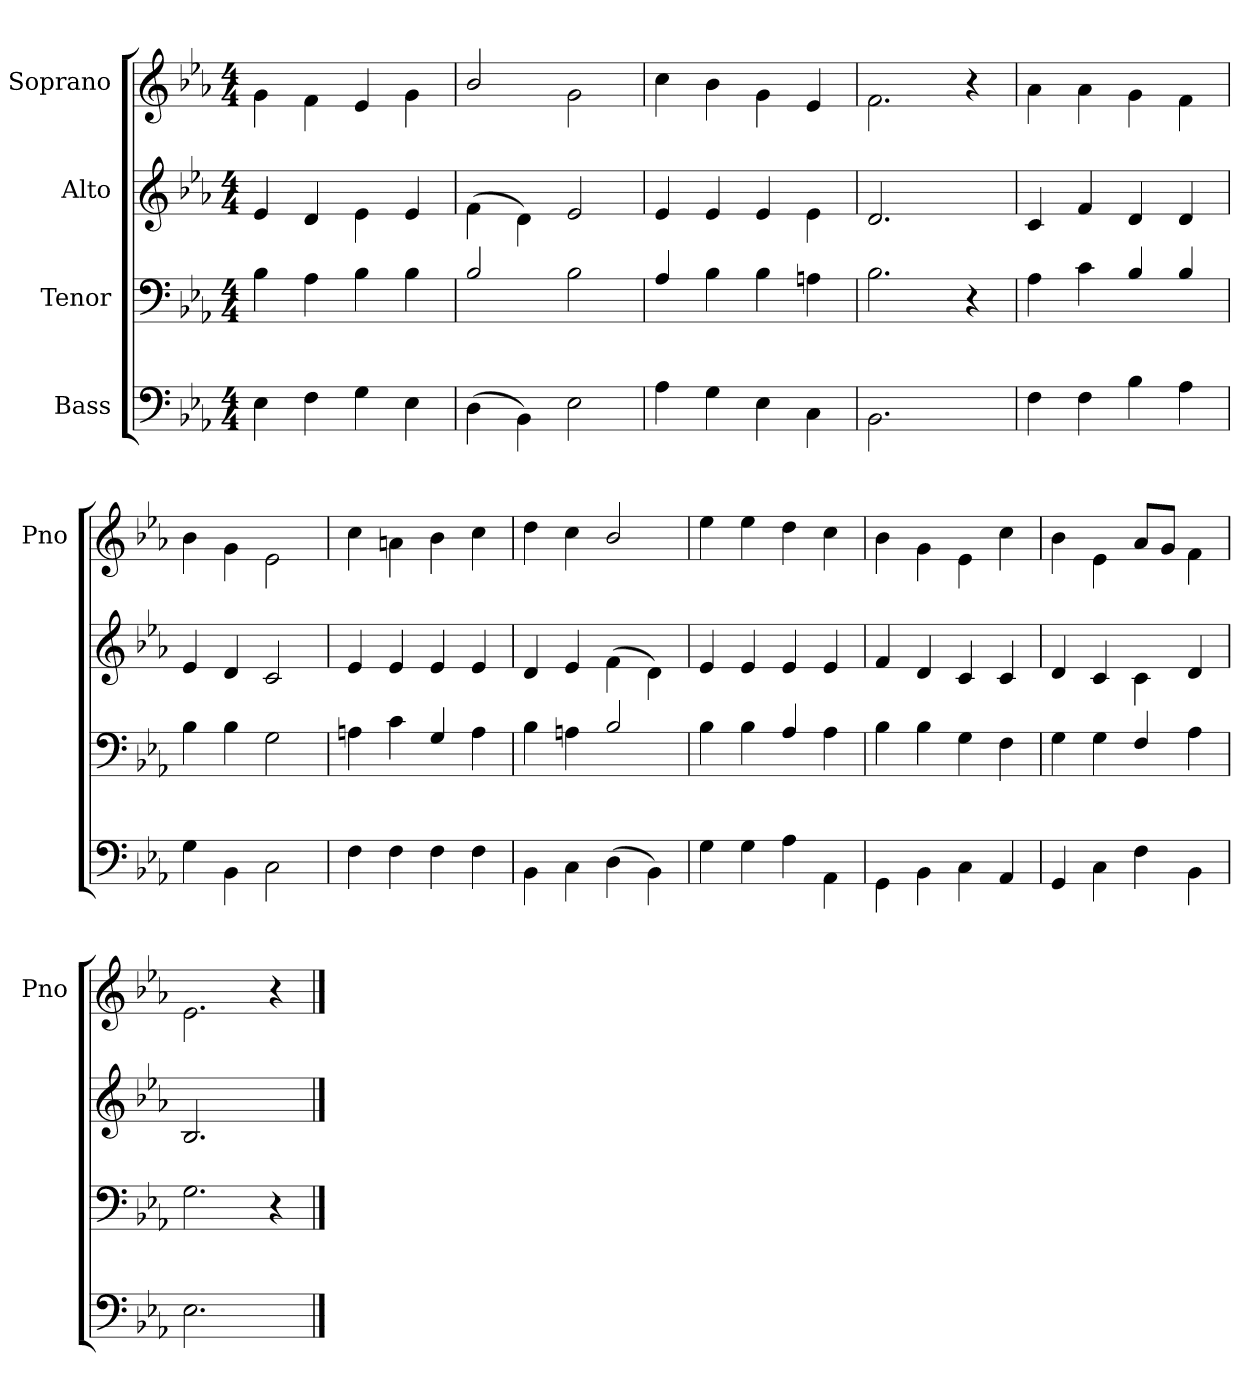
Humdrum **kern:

**kern	**kern	**kern	**kern
*part4	*part3	*part2	*part1
*staff4	*staff3	*staff2	*staff1
*I"Bass	*I"Tenor	*I"Alto	*I"Soprano
*	*	*	*I'Pno
*clefF4	*clefF4	*clefG2	*clefG2
*k[b-e-a-]	*k[b-e-a-]	*k[b-e-a-]	*k[b-e-a-]
*E-:	*E-:	*E-:	*E-:
*M4/4	*M4/4	*M4/4	*M4/4
=	=	=	=
4E-\	4B-\	4e-/	4g\
4F\	4A-\	4d/	4f\
4G\	4B-\	4e-\	4e-/
4E-\	4B-\	4e-/	4g\
=	=	=	=
(<4D\	2B-/	(<4f\	2b-/
4BB-\)	.	4d\)	.
2E-\	2B-\	2e-/	2g\
=	=	=	=
4A-\	4A-/	4e-/	4cc\
4G\	4B-\	4e-/	4b-\
4E-\	4B-\	4e-/	4g\
4C\	4An\	4e-\	4e-/
=	=	=	=
2.BB-\	2.B-\	2.d/	2.f\
4ryy	4r	4ryy	4r
=	=	=	=
4F\	4A-\	4c/	4a-\
4F\	4c\	4f/	4a-\
4B-\	4B-/	4d/	4g\
4A-\	4B-/	4d/	4f\
=	=	=	=
4G\	4B-\	4e-/	4b-\
4BB-\	4B-\	4d/	4g\
2C\	2G\	2c/	2e-\
=	=	=	=
4F\	4An\	4e-/	4cc\
4F\	4c\	4e-/	4an\
4F\	4G/	4e-/	4b-\
4F\	4A\	4e-/	4cc\
=	=	=	=
4BB-\	4B-\	4d/	4dd\
4C\	4An\	4e-/	4cc\
(<4D\	2B-/	(<4f\	2b-/
4BB-\)	.	4d\)	.
=	=	=	=
4G\	4B-\	4e-/	4ee-\
4G\	4B-\	4e-/	4ee-\
4A-\	4A-/	4e-/	4dd\
4AA-\	4A-\	4e-/	4cc\
=	=	=	=
4GG\	4B-\	4f/	4b-\
4BB-\	4B-\	4d/	4g\
4C\	4G\	4c/	4e-\
4AA-/	4F\	4c/	4cc\
=	=	=	=
4GG/	4G\	4d/	4b-\
4C\	4G\	4c/	4e-\
4F\	4F/	4c\	8a-/L
.	.	.	8g/J
4BB-\	4A-\	4d/	4f\
=	=	=	=
2.E-\	2.G\	2.B-/	2.e-\
4ryy	4r	4ryy	4r
==	==	==	==
*-	*-	*-	*-
